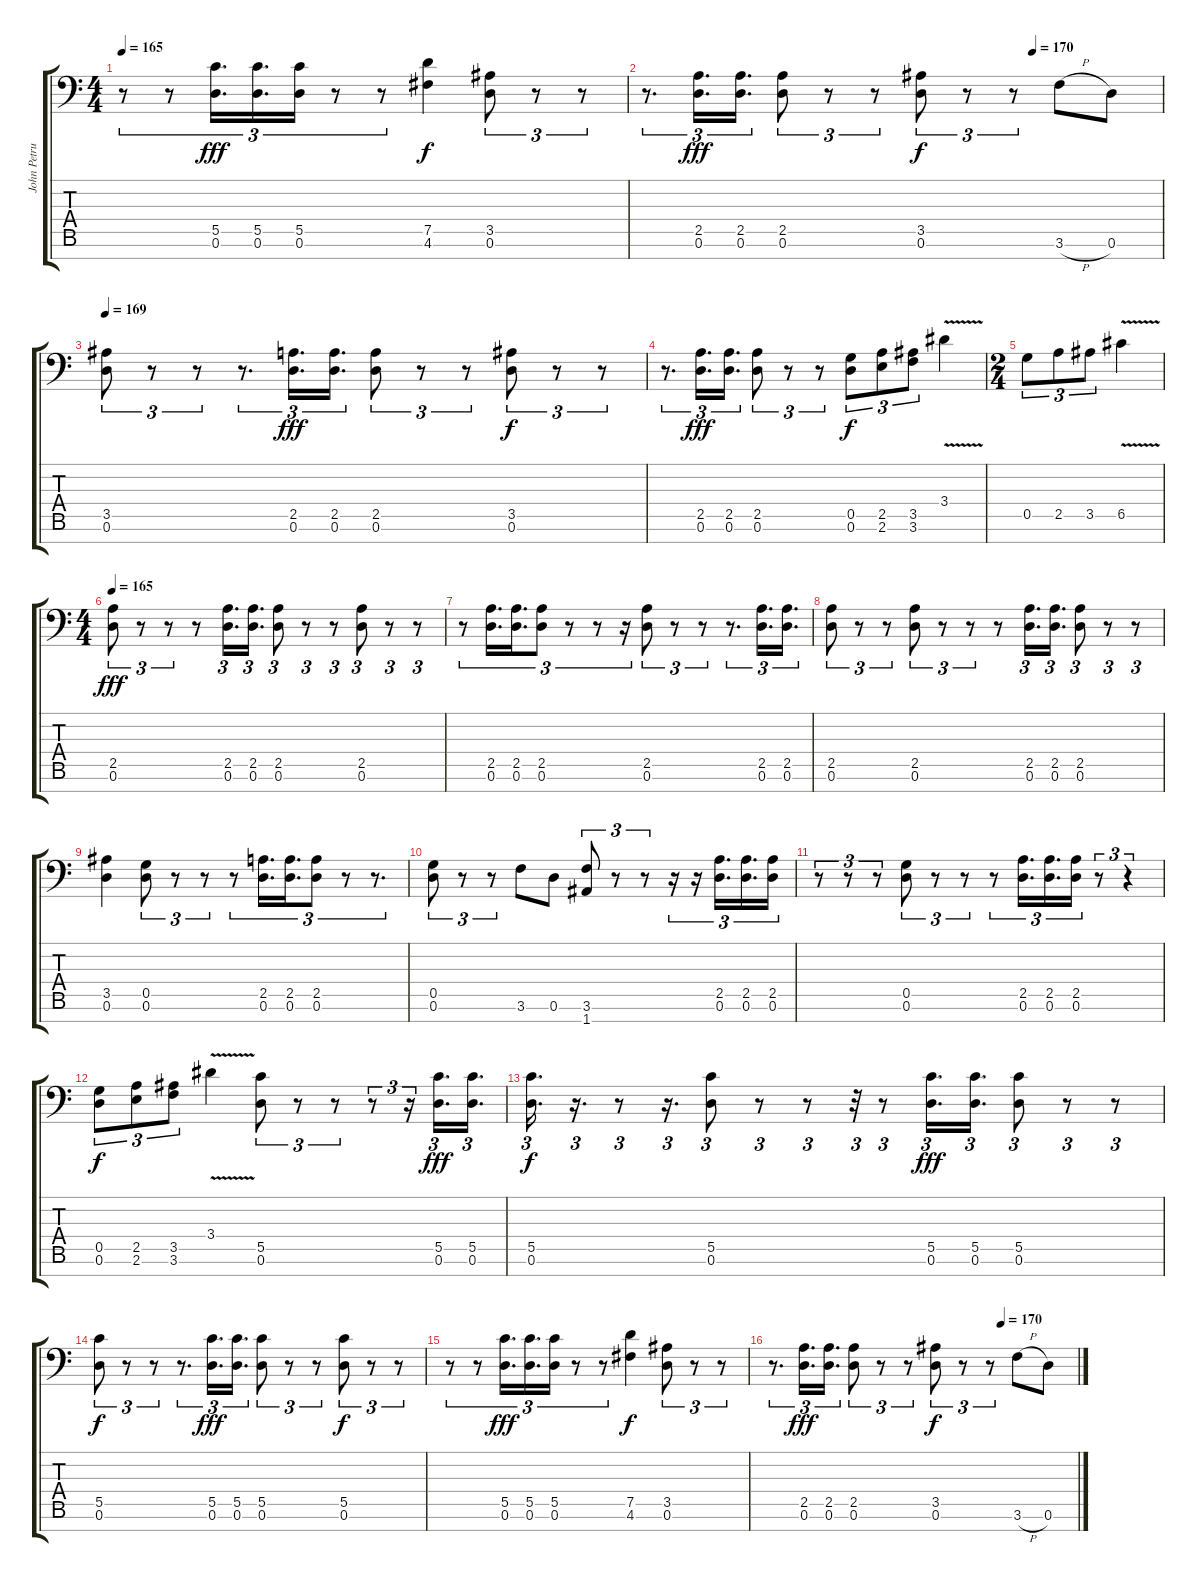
\track ("John Petrucci" "John Petru") {instrument distortionguitar}
\staff {score tabs}
\tuning (D4 A3 F3 C3 G2 D2 A1) {hide}
\ts (4 4)
\tempo 165
\clef f4
\ks c
r.8{tu (3 2) dy f} r.8{tu (3 2)} (5.5 0.6).16{d tu (3 2) dy fff} (5.5 0.6).16{d tu (3 2)} (5.5 0.6).16{tu (3 2)} r.8{tu (3 2)} r.8{tu (3 2)} (7.5 4.6).4{dy f} (3.5 0.6).8{tu (3 2)} r.8{tu (3 2)} r.8{tu (3 2)} |
\tempo (170 0.75)
r.8{d tu (3 2)} (2.5 0.6).16{d tu (3 2) dy fff} (2.5 0.6).16{d tu (3 2)} (2.5 0.6).8{tu (3 2)} r.8{tu (3 2)} r.8{tu (3 2)} (3.5 0.6).8{tu (3 2) dy f} r.8{tu (3 2)} r.8{tu (3 2)} 3.6{h}.8 0.6.8 |
\tempo 155
\tempo 169
(3.5 0.6).8{tu (3 2)} r.8{tu (3 2)} r.8{tu (3 2)} r.8{d tu (3 2)} (2.5 0.6).16{d tu (3 2) dy fff} (2.5 0.6).16{d tu (3 2)} (2.5 0.6).8{tu (3 2)} r.8{tu (3 2)} r.8{tu (3 2)} (3.5 0.6).8{tu (3 2) dy f} r.8{tu (3 2)} r.8{tu (3 2)} |
r.8{d tu (3 2)} (2.5 0.6).16{d tu (3 2) dy fff} (2.5 0.6).16{d tu (3 2)} (2.5 0.6).8{tu (3 2)} r.8{tu (3 2)} r.8{tu (3 2)} (0.5 0.6).8{tu (3 2) dy f} (2.5 2.6).8{tu (3 2)} (3.5 3.6).8{tu (3 2)} 3.4{v}.4 |
\ts (2 4)
0.5.8{tu (3 2)} 2.5.8{tu (3 2)} 3.5.8{tu (3 2)} 6.5{v}.4 |
\ts (4 4)
\tempo 165
(2.5 0.6).8{tu (3 2) dy fff volume 11} r.8{tu (3 2)} r.8{tu (3 2)} r.8 (2.5 0.6).16{d tu (3 2)} (2.5 0.6).16{d tu (3 2)} (2.5 0.6).8{tu (3 2)} r.8{tu (3 2)} r.8{tu (3 2)} (2.5 0.6).8{tu (3 2)} r.8{tu (3 2)} r.8{tu (3 2)} |
r.8{tu (3 2)} (2.5 0.6).16{d tu (3 2)} (2.5 0.6).16{d tu (3 2)} (2.5 0.6).8{tu (3 2)} r.8{tu (3 2)} r.8{tu (3 2)} r.16{tu (3 2)} (2.5 0.6).8{tu (3 2)} r.8{tu (3 2)} r.8{tu (3 2)} r.8{d tu (3 2)} (2.5 0.6).16{d tu (3 2)} (2.5 0.6).16{d tu (3 2)} |
(2.5 0.6).8{tu (3 2)} r.8{tu (3 2)} r.8{tu (3 2)} (2.5 0.6).8{tu (3 2)} r.8{tu (3 2)} r.8{tu (3 2)} r.8 (2.5 0.6).16{d tu (3 2)} (2.5 0.6).16{d tu (3 2)} (2.5 0.6).8{tu (3 2)} r.8{tu (3 2)} r.8{tu (3 2)} |
(3.5 0.6).4 (0.5 0.6).8{tu (3 2)} r.8{tu (3 2)} r.8{tu (3 2)} r.8{tu (3 2)} (2.5 0.6).16{d tu (3 2)} (2.5 0.6).16{d tu (3 2)} (2.5 0.6).8{tu (3 2)} r.8{tu (3 2)} r.8{d tu (3 2)} |
(0.5 0.6).8{tu (3 2)} r.8{tu (3 2)} r.8{tu (3 2)} 3.6.8 0.6.8 (3.6 1.7).8{tu (3 2)} r.8{tu (3 2)} r.8{tu (3 2)} r.16{tu (3 2)} r.16{tu (3 2)} (2.5 0.6).16{d tu (3 2)} (2.5 0.6).16{d tu (3 2)} (2.5 0.6).16{tu (3 2)} |
r.8{tu (3 2)} r.8{tu (3 2)} r.8{tu (3 2)} (0.5 0.6).8{tu (3 2)} r.8{tu (3 2)} r.8{tu (3 2)} r.8{tu (3 2)} (2.5 0.6).16{d tu (3 2)} (2.5 0.6).16{d tu (3 2)} (2.5 0.6).16{tu (3 2)} r.8{tu (3 2)} r.4{tu (3 2)} |
(0.5 0.6).8{tu (3 2) dy f} (2.5 2.6).8{tu (3 2)} (3.5 3.6).8{tu (3 2)} 3.4{v}.4 (5.5 0.6).8{tu (3 2)} r.8{tu (3 2)} r.8{tu (3 2)} r.8{tu (3 2)} r.16{tu (3 2)} (5.5 0.6).16{d tu (3 2) dy fff} (5.5 0.6).16{d tu (3 2)} |
(5.5 0.6).16{d tu (3 2) dy f} r.16{d tu (3 2)} r.8{tu (3 2)} r.16{d tu (3 2)} (5.5 0.6).8{tu (3 2)} r.8{tu (3 2)} r.8{tu (3 2)} r.32{tu (3 2)} r.8{tu (3 2)} (5.5 0.6).16{d tu (3 2) dy fff} (5.5 0.6).16{d tu (3 2)} (5.5 0.6).8{tu (3 2)} r.8{tu (3 2)} r.8{tu (3 2)} |
(5.5 0.6).8{tu (3 2) dy f} r.8{tu (3 2)} r.8{tu (3 2)} r.8{d tu (3 2)} (5.5 0.6).16{d tu (3 2) dy fff} (5.5 0.6).16{d tu (3 2)} (5.5 0.6).8{tu (3 2)} r.8{tu (3 2)} r.8{tu (3 2)} (5.5 0.6).8{tu (3 2) dy f} r.8{tu (3 2)} r.8{tu (3 2)} |
r.8{tu (3 2)} r.8{tu (3 2)} (5.5 0.6).16{d tu (3 2) dy fff} (5.5 0.6).16{d tu (3 2)} (5.5 0.6).16{tu (3 2)} r.8{tu (3 2)} r.8{tu (3 2)} (7.5 4.6).4{dy f} (3.5 0.6).8{tu (3 2)} r.8{tu (3 2)} r.8{tu (3 2)} |
\tempo (170 0.75)
r.8{d tu (3 2)} (2.5 0.6).16{d tu (3 2) dy fff} (2.5 0.6).16{d tu (3 2)} (2.5 0.6).8{tu (3 2)} r.8{tu (3 2)} r.8{tu (3 2)} (3.5 0.6).8{tu (3 2) dy f} r.8{tu (3 2)} r.8{tu (3 2)} 3.6{h}.8 0.6.8
